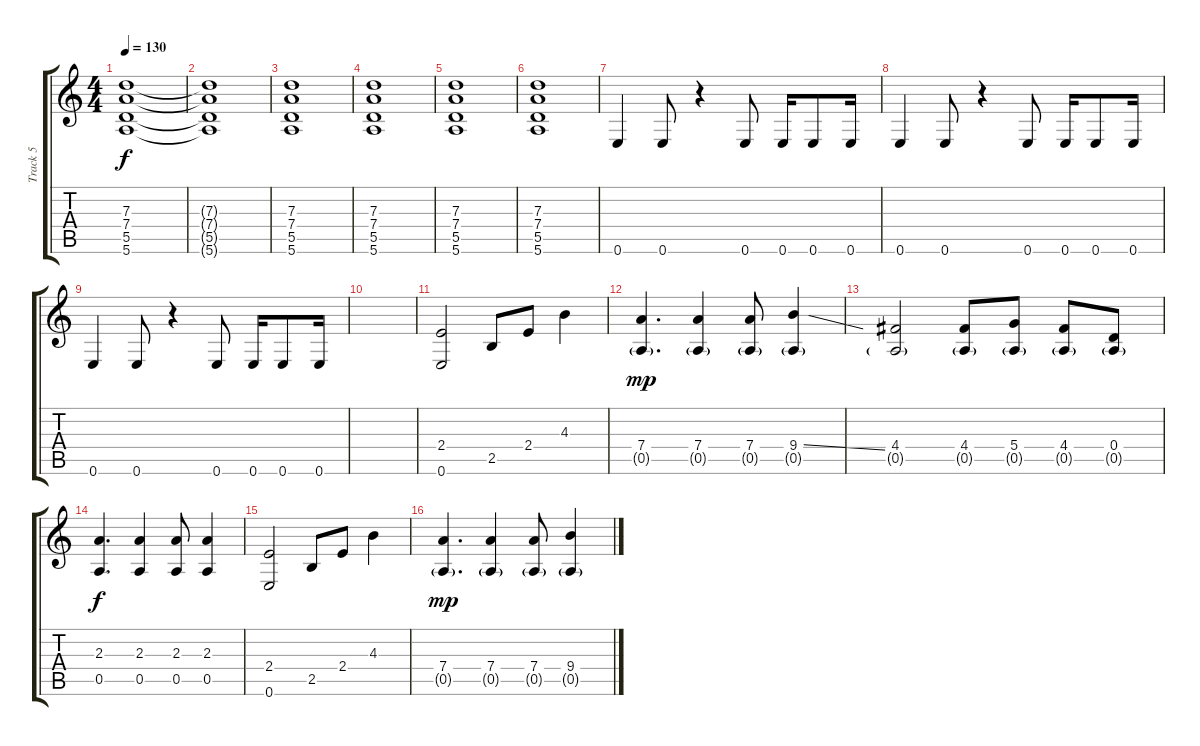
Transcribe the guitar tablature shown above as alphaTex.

\track ("Track 5" "Track 5") {instrument overdrivenguitar}
\staff {score tabs}
\tuning (E4 B3 G3 D3 A2 E2) {hide}
\ts (4 4)
\tempo 130
\clef g2
\ks c
(7.3{t} 7.4{t} 5.5{t} 5.6{t}).1{dy f} |
(7.3{t} 7.4{t} 5.5{t} 5.6{t}).1 |
(7.3 7.4 5.5 5.6).1{volume 6} |
(7.3 7.4 5.5 5.6).1{volume 6} |
(7.3 7.4 5.5 5.6).1{volume 6} |
(7.3 7.4 5.5 5.6).1{volume 6} |
0.6.4 0.6.8 r.4 0.6.8 0.6.16 0.6.8 0.6.16 |
0.6.4 0.6.8 r.4 0.6.8 0.6.16 0.6.8 0.6.16 |
0.6.4 0.6.8 r.4 0.6.8 0.6.16 0.6.8 0.6.16 |
|
(2.4 0.6).2{volume 9} 2.5.8 2.4.8 4.3.4 |
(7.4 0.5{g}).4{d dy mp} (7.4 0.5{g}).4 (7.4 0.5{g}).8 (9.4{ss} 0.5{g}).4 |
(4.4 0.5{g}).2 (4.4 0.5{g}).8 (5.4 0.5{g}).8 (4.4 0.5{g}).8 (0.4 0.5{g}).8 |
(2.3 0.5).4{d dy f} (2.3 0.5).4 (2.3 0.5).8 (2.3 0.5).4 |
(2.4 0.6).2{volume 9} 2.5.8 2.4.8 4.3.4 |
(7.4 0.5{g}).4{d dy mp} (7.4 0.5{g}).4 (7.4 0.5{g}).8 (9.4{ss} 0.5{g}).4
